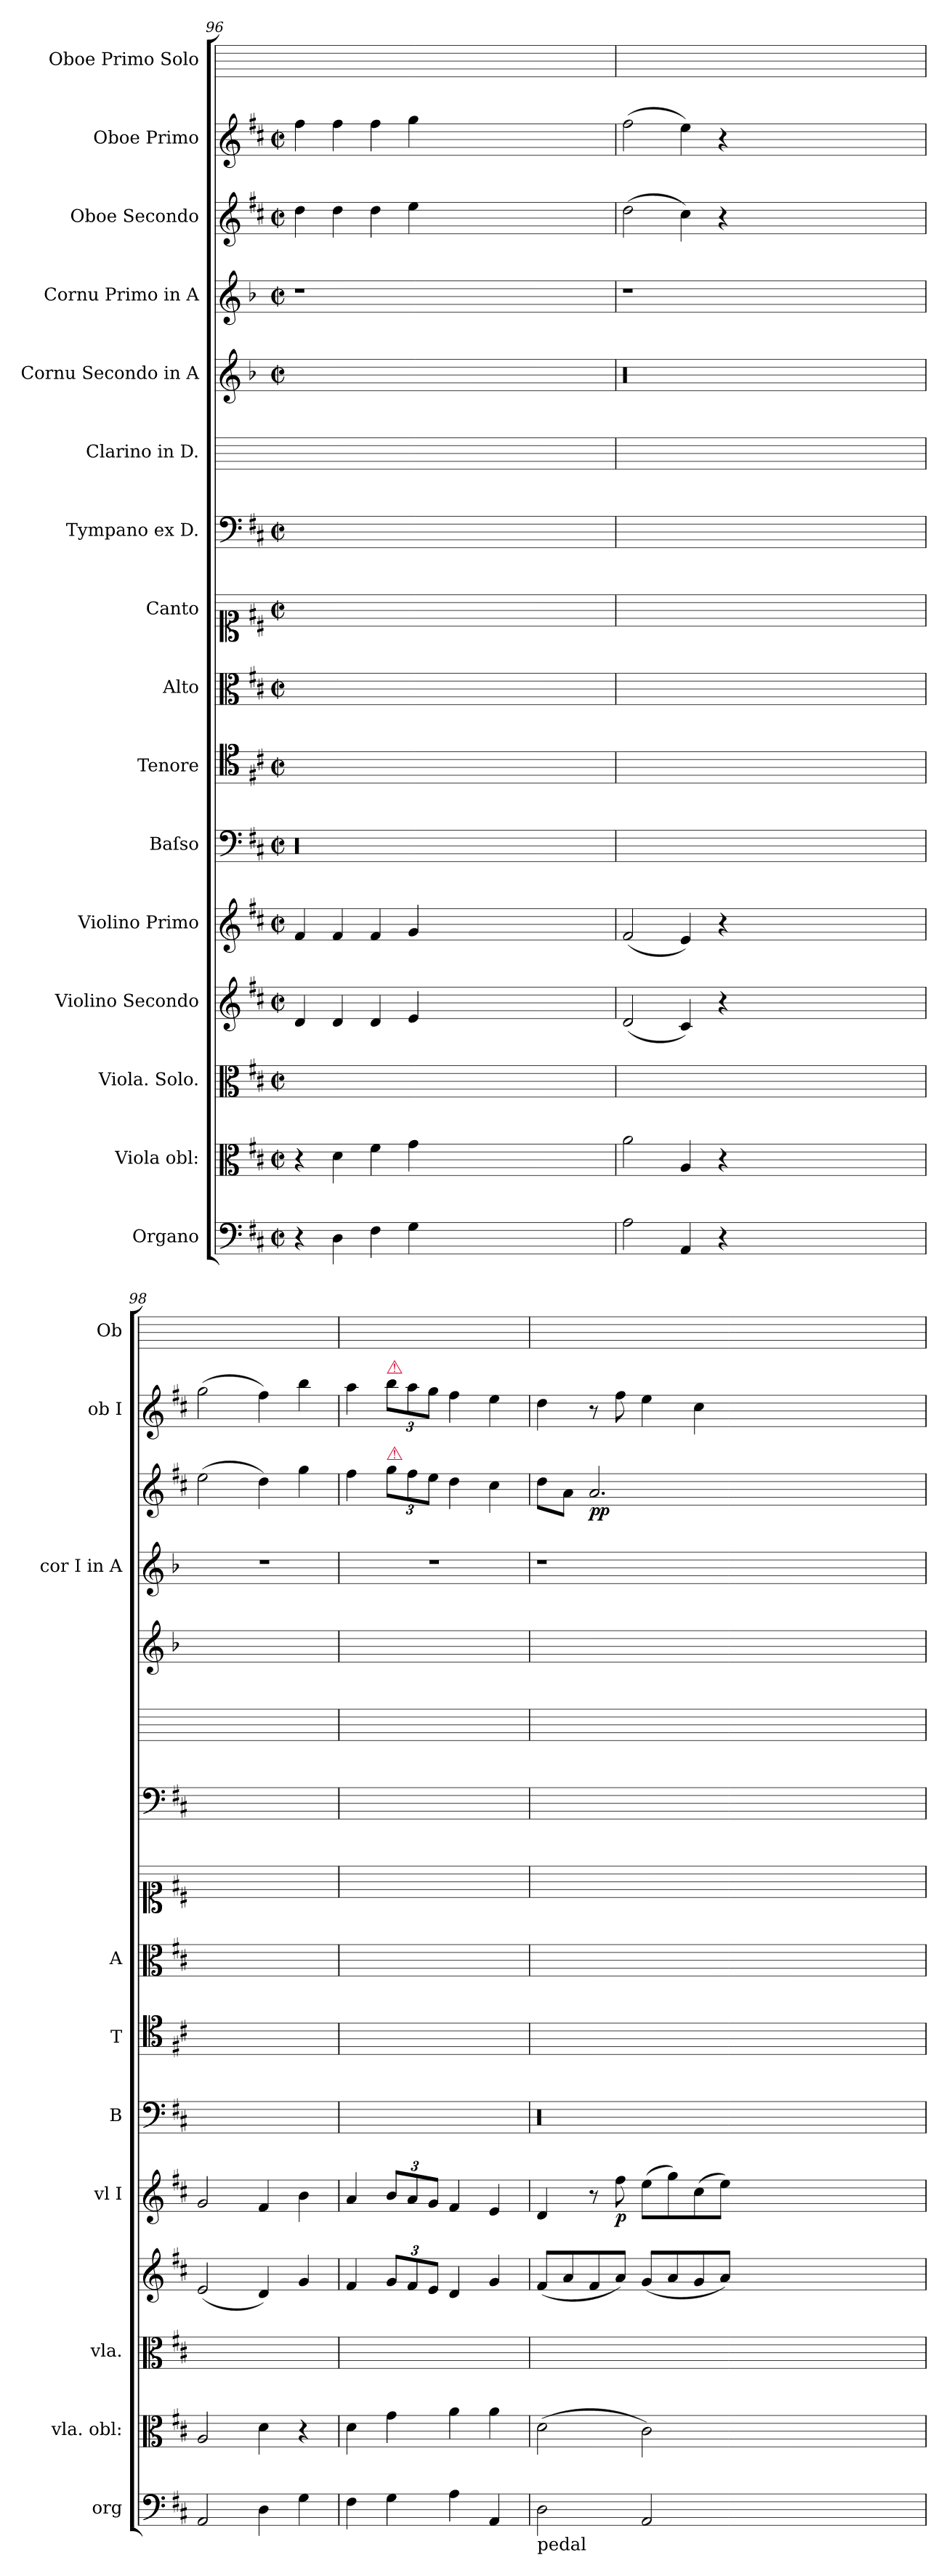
**kern	**kern	**kern	**kern	**kern	**dynam	**kern	**kern	**kern	**kern	**kern	**kern	**kern	**kern	**kern	**dynam	**kern	**dynam	**kern
*part16	*part15	*part14	*part13	*part12	*part12	*part11	*part10	*part9	*part8	*part7	*part6	*part5	*part4	*part3	*part3	*part2	*part2	*part1
*staff16	*staff15	*staff14	*staff13	*staff12	*staff12	*staff11	*staff10	*staff9	*staff8	*staff7	*staff6	*staff5	*staff4	*staff3	*staff3	*staff2	*staff2	*staff1
*I"Organo	*I"Viola obl:	*I"Viola. Solo.	*I"Violino Secondo	*I"Violino Primo	*	*I"Baſso	*I"Tenore	*I"Alto	*I"Canto	*I"Tympano ex D.	*I"Clarino in D.	*I"Cornu Secondo in A	*I"Cornu Primo in A	*I"Oboe Secondo	*	*I"Oboe Primo	*	*I"Oboe Primo Solo
*I'org	*I'vla. obl:	*I'vla.	*	*I'vl I	*	*I'B	*I'T	*I'A	*	*	*	*	*I'cor I in A	*	*	*I'ob I	*	*I'Ob
*clefF4	*clefC3	*clefC3	*clefG2	*clefG2	*	*clefF4	*clefC4	*clefC3	*clefC1	*clefF4	*	*clefG2	*clefG2	*clefG2	*	*clefG2	*	*
*	*	*	*	*	*	*	*	*	*	*	*	*ITrd2c3	*ITrd2c3	*	*	*	*	*
*k[f#c#]	*k[f#c#]	*k[f#c#]	*k[f#c#]	*k[f#c#]	*	*k[f#c#]	*k[f#c#]	*k[f#c#]	*k[f#c#]	*k[f#c#]	*	*k[f#c#]	*k[f#c#]	*k[f#c#]	*	*k[f#c#]	*	*
*D:	*D:	*D:	*D:	*D:	*	*D:	*D:	*D:	*D:	*D:	*	*D:	*D:	*D:	*	*D:	*	*
*M2/2	*M2/2	*M2/2	*M2/2	*M2/2	*	*M2/2	*M2/2	*M2/2	*M2/2	*M2/2	*	*M2/2	*M2/2	*M2/2	*	*M2/2	*	*
*met(c|)	*met(c|)	*met(c|)	*met(c|)	*met(c|)	*	*met(c|)	*met(c|)	*met(c|)	*met(c|)	*met(c|)	*	*met(c|)	*met(c|)	*met(c|)	*	*met(c|)	*	*
=96	=96	=96	=96	=96	=96	=96	=96	=96	=96	=96	=96	=96	=96	=96	=96	=96	=96	=96
4r	4r	1ryy	4d/	4f#/	.	00r	1ryy	1ryy	1ryy	1ryy	1ryy	00ryy	1r	4dd\	.	4ff#\	.	1ryy
4D\	4d\	.	4d/	4f#/	.	.	.	.	.	.	.	.	.	4dd\	.	4ff#\	.	.
4F#\	4f#\	.	4d/	4f#/	.	.	.	.	.	.	.	.	.	4dd\	.	4ff#\	.	.
4G\	4g\	.	4e/	4g/	.	.	.	.	.	.	.	.	.	4ee\	.	4gg\	.	.
0.ryy	0.ryy	0.ryy	0.ryy	0.ryy	.	.	0.ryy	0.ryy	0.ryy	0.ryy	0.ryy	.	0.ryy	0.ryy	.	0.ryy	.	0.ryy
=97	=97	=97	=97	=97	=97	=97	=97	=97	=97	=97	=97	=97	=97	=97	=97	=97	=97	=97
2A\	2a\	1ryy	(2d/	(2f#/	.	00ryy	1ryy	1ryy	1ryy	1ryy	1ryy	00r	1r	(2dd\	.	(2ff#\	.	1ryy
4AA/	4A/	.	4c#/)	4e/)	.	.	.	.	.	.	.	.	.	4cc#\)	.	4ee\)	.	.
4r	4r	.	4r	4r	.	.	.	.	.	.	.	.	.	4r	.	4r	.	.
0.ryy	0.ryy	0.ryy	0.ryy	0.ryy	.	.	0.ryy	0.ryy	0.ryy	0.ryy	0.ryy	.	0.ryy	0.ryy	.	0.ryy	.	0.ryy
=98	=98	=98	=98	=98	=98	=98	=98	=98	=98	=98	=98	=98	=98	=98	=98	=98	=98	=98
2AA/	2A/	1ryy	(2e/	2g/	.	1ryy	1ryy	1ryy	1ryy	1ryy	1ryy	1ryy	1r	(2ee\	.	(2gg\	.	1ryy
4D\	4d\	.	4d/)	4f#/	.	.	.	.	.	.	.	.	.	4dd\)	.	4ff#\)	.	.
4G\	4r	.	4g/	4b\	.	.	.	.	.	.	.	.	.	4gg\	.	4bb\	.	.
=99	=99	=99	=99	=99	=99	=99	=99	=99	=99	=99	=99	=99	=99	=99	=99	=99	=99	=99
4F#\	4d\	1ryy	4f#/	4a/	.	1ryy	1ryy	1ryy	1ryy	1ryy	1ryy	1ryy	1r	4ff#\	.	4aa\	.	1ryy
!	!	!	!	!	!	!	!	!	!	!	!	!	!	!	!	!LO:TX:a:color=crimson:t=⚠	!	!
!	!	!	!	!	!	!	!	!	!	!	!	!	!	!LO:TX:a:color=crimson:t=⚠	!	!	!	!
4G\	4g\	.	12g/L	12b/L	.	.	.	.	.	.	.	.	.	12gg\L	.	12bb\L	.	.
.	.	.	12f#/	12a/	.	.	.	.	.	.	.	.	.	12ff#\	.	12aa\	.	.
.	.	.	12e/J	12g/J	.	.	.	.	.	.	.	.	.	12ee\J	.	12gg\J	.	.
4A\	4a\	.	4d/	4f#/	.	.	.	.	.	.	.	.	.	4dd\	.	4ff#\	.	.
4AA/	4a\	.	4g/	4e/	.	.	.	.	.	.	.	.	.	4cc#\	.	4ee\	.	.
=100	=100	=100	=100	=100	=100	=100	=100	=100	=100	=100	=100	=100	=100	=100	=100	=100	=100	=100
!LO:TX:b:t=pedal	!	!	!	!	!	!	!	!	!	!	!	!	!	!	!	!	!	!
2D\	(2d\	1ryy	(8f#/L	4d/	.	00r	1ryy	1ryy	1ryy	1ryy	1ryy	00ryy	1r	8dd\L	.	4dd\	pp&colon;	1ryy
.	.	.	8a/	.	.	.	.	.	.	.	.	.	.	8a\J	.	.	.	.
.	.	.	8f#/	8r	.	.	.	.	.	.	.	.	.	2.a/	pp	8r	.	.
!	!	!	!	!	!LO:DY:b	!	!	!	!	!	!	!	!	!	!	!	!	!
.	.	.	8a/J)	8ff#\	p	.	.	.	.	.	.	.	.	.	.	8ff#\	.	.
2AA/	2c#\)	.	(8g/L	(8ee\L	.	.	.	.	.	.	.	.	.	.	.	4ee\	.	.
.	.	.	8a/	8gg\)	.	.	.	.	.	.	.	.	.	.	.	.	.	.
.	.	.	8g/	(8cc#\	.	.	.	.	.	.	.	.	.	.	.	4cc#\	.	.
.	.	.	8a/J)	8ee\J)	.	.	.	.	.	.	.	.	.	.	.	.	.	.
0.ryy	0.ryy	0.ryy	0.ryy	0.ryy	.	.	0.ryy	0.ryy	0.ryy	0.ryy	0.ryy	.	0.ryy	0.ryy	.	0.ryy	.	0.ryy
=	=	=	=	=	=	=	=	=	=	=	=	=	=	=	=	=	=	=
*-	*-	*-	*-	*-	*-	*-	*-	*-	*-	*-	*-	*-	*-	*-	*-	*-	*-	*-
